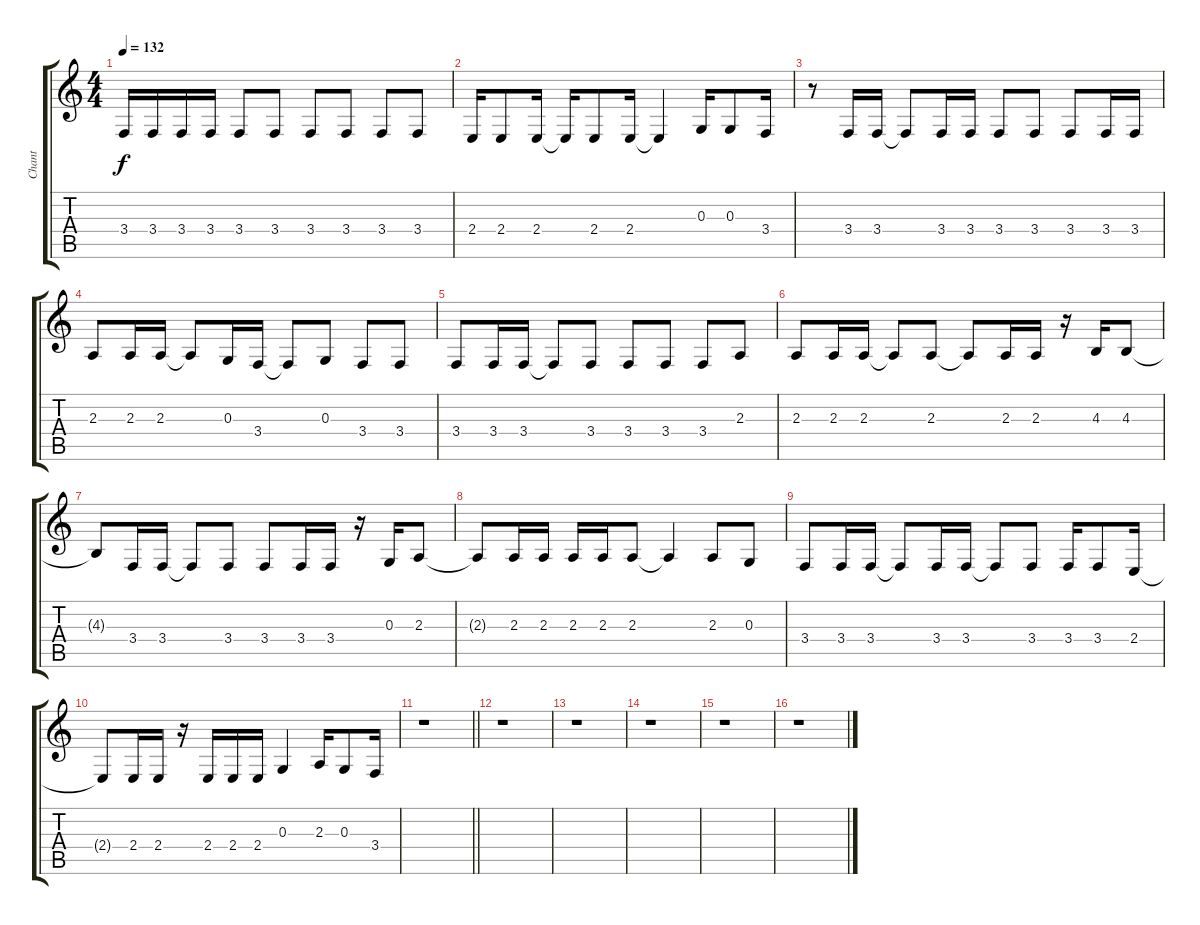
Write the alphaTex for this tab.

\track ("Chant" "Chant") {instrument tuba}
\staff {score tabs}
\tuning (E4 B3 G3 D3 A2 E2) {hide}
\ts (4 4)
\tempo 132
\clef g2
\ks c
3.4.16{dy f} 3.4.16 3.4.16 3.4.16 3.4.8 3.4.8 3.4.8 3.4.8 3.4.8 3.4.8 |
2.4.16 2.4.8 2.4.16 2.4{t}.16 2.4.8 2.4.16 2.4{t}.4 0.3.16 0.3.8 3.4.16 |
r.8 3.4.16 3.4.16 3.4{t}.8 3.4.16 3.4.16 3.4.8 3.4.8 3.4.8 3.4.16 3.4.16 |
2.3.8 2.3.16 2.3.16 2.3{t}.8 0.3.16 3.4.16 3.4{t}.8 0.3.8 3.4.8 3.4.8 |
3.4.8 3.4.16 3.4.16 3.4{t}.8 3.4.8 3.4.8 3.4.8 3.4.8 2.3.8 |
2.3.8 2.3.16 2.3.16 2.3{t}.8 2.3.8 2.3{t}.8 2.3.16 2.3.16 r.16 4.3.16 4.3.8 |
4.3{t}.8 3.4.16 3.4.16 3.4{t}.8 3.4.8 3.4.8 3.4.16 3.4.16 r.16 0.3.16 2.3.8 |
2.3{t}.8 2.3.16 2.3.16 2.3.16 2.3.16 2.3.8 2.3{t}.4 2.3.8 0.3.8 |
3.4.8 3.4.16 3.4.16 3.4{t}.8 3.4.16 3.4.16 3.4{t}.8 3.4.8 3.4.16 3.4.8 2.4.16 |
2.4{t}.8 2.4.16 2.4.16 r.16 2.4.16 2.4.16 2.4.16 0.3.4 2.3.16 0.3.8 3.4.16 |
\barLineRight lightlight
r.1 |
r.1 |
r.1 |
r.1 |
r.1 |
r.1
